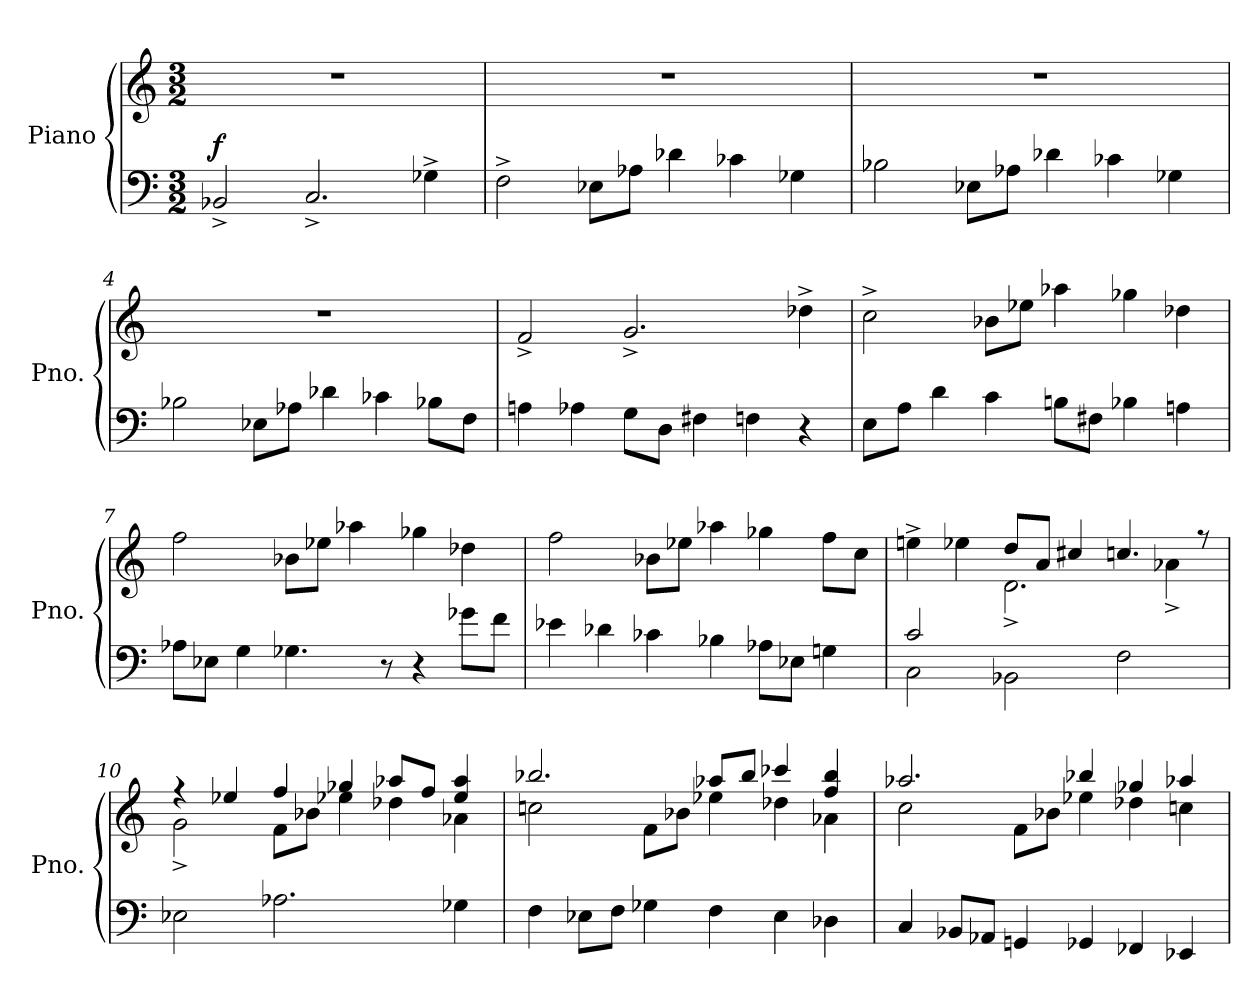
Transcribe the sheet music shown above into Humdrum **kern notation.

**kern	**kern	**dynam
*part1	*part1	*part1
*staff2	*staff1	*staff1/2
*I"Piano	*	*
*I'Pno.	*	*
*clefF4	*clefG2	*
*k[]	*k[]	*
*M3/2	*M3/2	*
*MM224	*MM224	*
=1	=1	=1
!	!	!LO:DY:a=2
2BB-X^/	1.r	f
2.C^/	.	.
4G-X^\	.	.
=2	=2	=2
2F^\	1.r	.
8E-X\L	.	.
8A-X\J	.	.
4d-X\	.	.
4c-X\	.	.
4G-X\	.	.
=3	=3	=3
2B-X\	1.r	.
8E-X\L	.	.
8A-X\J	.	.
4d-X\	.	.
4c-X\	.	.
4G-X\	.	.
=4	=4	=4
2B-X\	1.r	.
8E-X\L	.	.
8A-X\J	.	.
4d-X\	.	.
4c-X\	.	.
8B-X\L	.	.
8F\J	.	.
!!LO:LB:g=z
=5	=5	=5
4An\	2f^/	.
4A-X\	.	.
8G\L	2.g^/	.
8D\J	.	.
4F#X\	.	.
4Fn\	.	.
4r	4dd-X^\	.
=6	=6	=6
8E\L	2cc^\	.
8A\J	.	.
4d\	.	.
4c\	8b-X\L	.
.	8ee-X\J	.
8Bn\L	4aa-X\	.
8F#X\J	.	.
4B-X\	4gg-X\	.
4An\	4dd-X\	.
=7	=7	=7
8A-X\L	2ff\	.
8E-X\J	.	.
4G\	.	.
4.G-X\	8b-X\L	.
.	8ee-X\J	.
.	4aa-X\	.
8r	.	.
4r	4gg-X\	.
8g-X\L	4dd-X\	.
8f\J	.	.
=8	=8	=8
4e-X\	2ff\	.
4d-X\	.	.
4c-X\	8b-X\L	.
.	8ee-X\J	.
4B-X\	4aa-X\	.
8A-X\L	4gg-X\	.
8E-X\J	.	.
4Gn\	8ff\L	.
.	8cc\J	.
!!LO:LB:g=z
=9	=9	=9
*^	*^	*
2c/	2C\	4een^\	2ryy	.
.	.	4ee-X\	.	.
2ryy	2BB-X\	8dd/L	2.d^\	.
.	.	8a/J	.	.
.	.	4cc#X/	.	.
2ryy	2F\	4.ccn/	.	.
.	.	.	4a-X^\	.
.	.	8r	.	.
*v	*v	*	*	*
=10	=10	=10	=10
2E-X\	4r	2g^\	.
.	4ee-X/	.	.
2.A-X\	4ff/	8f\L	.
.	.	8b-X\J	.
.	4gg-X/	4ee-X\	.
.	8aa-X/L	4dd-X\	.
.	8ff/J	.	.
4G-X\	4ee-/ 4aa-/	4a-X\	.
=11	=11	=11	=11
4F\	2.bb-X/	2ccn\	.
8E-X\L	.	.	.
8F\J	.	.	.
4G-X\	.	8f\L	.
.	.	8b-X\J	.
4F\	8aa-X/L	4ee-X\	.
.	8bb-/J	.	.
4E-\	4ccc-X/	4dd-X\	.
4D-X\	4ff/ 4bb-/	4a-X\	.
=12	=12	=12	=12
4C/	2.aa-X/	2cc\	.
8BB-X/L	.	.	.
8AA-X/J	.	.	.
4GGn/	.	8f\L	.
.	.	8b-X\J	.
4GG-X/	4bb-X/	4ee-X\	.
4FF-X/	4gg-X/	4dd-X\	.
4EE-X/	4aa-X/	4ccn\	.
*	*v	*v	*
=	=	=
*-	*-	*-
